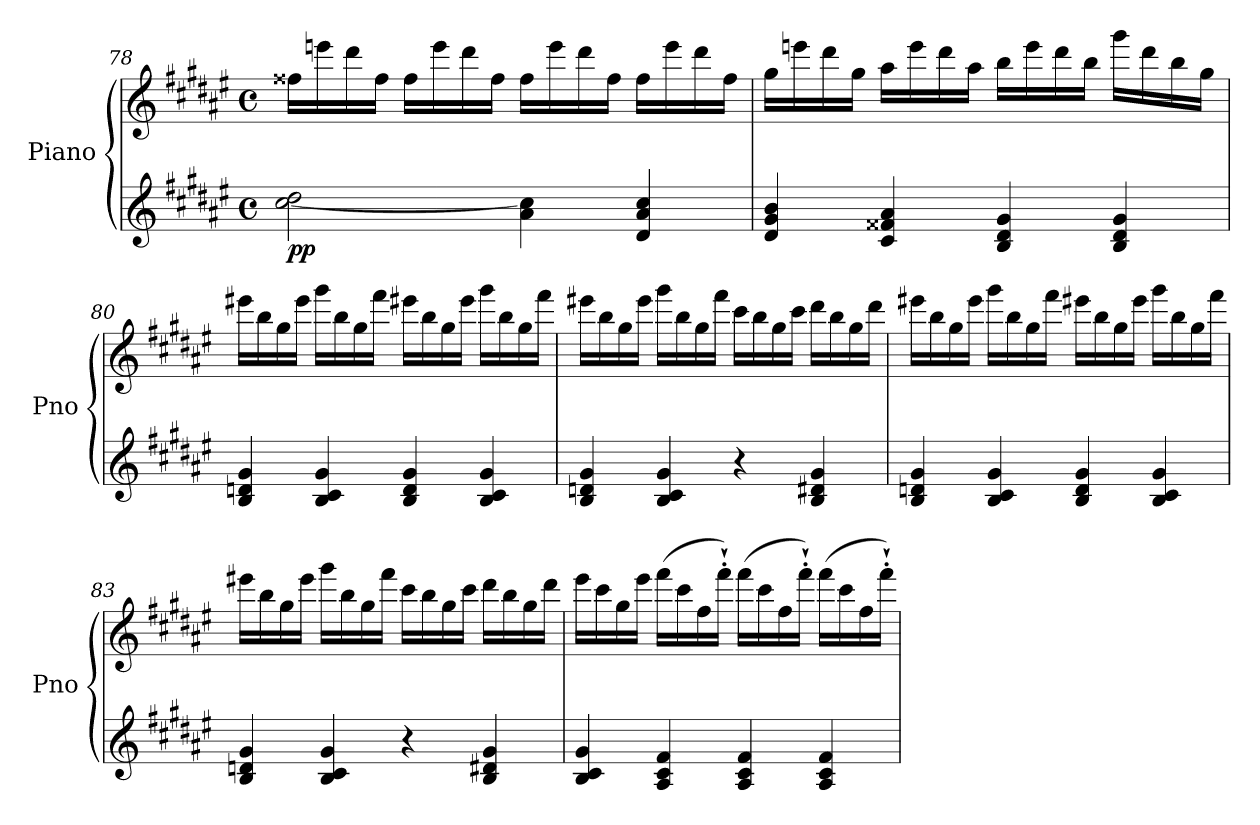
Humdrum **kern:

**kern	**kern	**dynam
*part1	*part1	*part1
*staff2	*staff1	*staff1/2
*I"Piano	*	*
*I'Pno	*	*
*clefG2	*clefG2	*
*k[f#c#g#d#a#e#]	*k[f#c#g#d#a#e#]	*
*M4/4	*M4/4	*
*met(c)	*met(c)	*
=78	=78	=78
!	!	!LO:DY:b=2
!	!	!LO:DY:n=1:b
[2cc#\ 2dd#\	16ff##X\LL	p p
.	16eeen\	.
.	16ddd#\	.
.	16ff##\JJ	.
.	16ff##\LL	.
.	16eee\	.
.	16ddd#\	.
.	16ff##\JJ	.
4a#\ 4cc#\]	16ff##\LL	.
.	16eee\	.
.	16ddd#\	.
.	16ff##\JJ	.
4d#/ 4a#/ 4cc#/	16ff##\LL	.
.	16eee\	.
.	16ddd#\	.
.	16ff##\JJ	.
!!LO:LB:g=z
=79	=79	=79
4d#/ 4g#/ 4b/	16gg#\LL	.
.	16eeen\	.
.	16ddd#\	.
.	16gg#\JJ	.
4c#/ 4f##X/ 4a#/	16aa#\LL	.
.	16eee\	.
.	16ddd#\	.
.	16aa#\JJ	.
4B/ 4d#/ 4g#/	16bb\LL	.
.	16eee\	.
.	16ddd#\	.
.	16bb\JJ	.
4B/ 4d#/ 4g#/	16ggg#\LL	.
.	16ddd#\	.
.	16bb\	.
.	16gg#\JJ	.
!!LO:LB:g=z
=80	=80	=80
4B/ 4dn/ 4g#/	16eee#X\LL	.
.	16bb\	.
.	16gg#\	.
.	16eee#\JJ	.
4B/ 4c#/ 4g#/	16ggg#\LL	.
.	16bb\	.
.	16gg#\	.
.	16fff#\JJ	.
4B/ 4d/ 4g#/	16eee#X\LL	.
.	16bb\	.
.	16gg#\	.
.	16eee#\JJ	.
4B/ 4c#/ 4g#/	16ggg#\LL	.
.	16bb\	.
.	16gg#\	.
.	16fff#\JJ	.
=81	=81	=81
4B/ 4dn/ 4g#/	16eee#X\LL	.
.	16bb\	.
.	16gg#\	.
.	16eee#\JJ	.
4B/ 4c#/ 4g#/	16ggg#\LL	.
.	16bb\	.
.	16gg#\	.
.	16fff#\JJ	.
4r	16ccc#\LL	.
.	16bb\	.
.	16gg#\	.
.	16ccc#\JJ	.
4B/ 4d#X/ 4g#/	16ddd#\LL	.
.	16bb\	.
.	16gg#\	.
.	16ddd#\JJ	.
!!LO:LB:g=z
=82	=82	=82
4B/ 4dn/ 4g#/	16eee#X\LL	.
.	16bb\	.
.	16gg#\	.
.	16eee#\JJ	.
4B/ 4c#/ 4g#/	16ggg#\LL	.
.	16bb\	.
.	16gg#\	.
.	16fff#\JJ	.
4B/ 4d/ 4g#/	16eee#X\LL	.
.	16bb\	.
.	16gg#\	.
.	16eee#\JJ	.
4B/ 4c#/ 4g#/	16ggg#\LL	.
.	16bb\	.
.	16gg#\	.
.	16fff#\JJ	.
=83	=83	=83
4B/ 4dn/ 4g#/	16eee#X\LL	.
.	16bb\	.
.	16gg#\	.
.	16eee#\JJ	.
4B/ 4c#/ 4g#/	16ggg#\LL	.
.	16bb\	.
.	16gg#\	.
.	16fff#\JJ	.
4r	16ccc#\LL	.
.	16bb\	.
.	16gg#\	.
.	16ccc#\JJ	.
4B/ 4d#X/ 4g#/	16ddd#\LL	.
.	16bb\	.
.	16gg#\	.
.	16ddd#\JJ	.
!!LO:LB:g=z
=84	=84	=84
4B/ 4c#/ 4g#/	16eee#\LL	.
.	16ccc#\	.
.	16gg#\	.
.	16eee#\JJ	.
!	!	!LO:DY:a=2
4A#/ 4c#/ 4f#/	(16fff#\LL	other-dynamics
.	16ccc#\	.
.	16ff#\	.
.	16fff#'`\JJ)	.
!	!	!LO:DY:b
4A#/ 4c#/ 4f#/	(16fff#\LL	other-dynamics
.	16ccc#\	.
.	16ff#\	.
.	16fff#'`\JJ)	.
4A#/ 4c#/ 4f#/	(16fff#\LL	.
.	16ccc#\	.
.	16ff#\	.
.	16fff#'`\JJ)	.
=	=	=
*-	*-	*-
